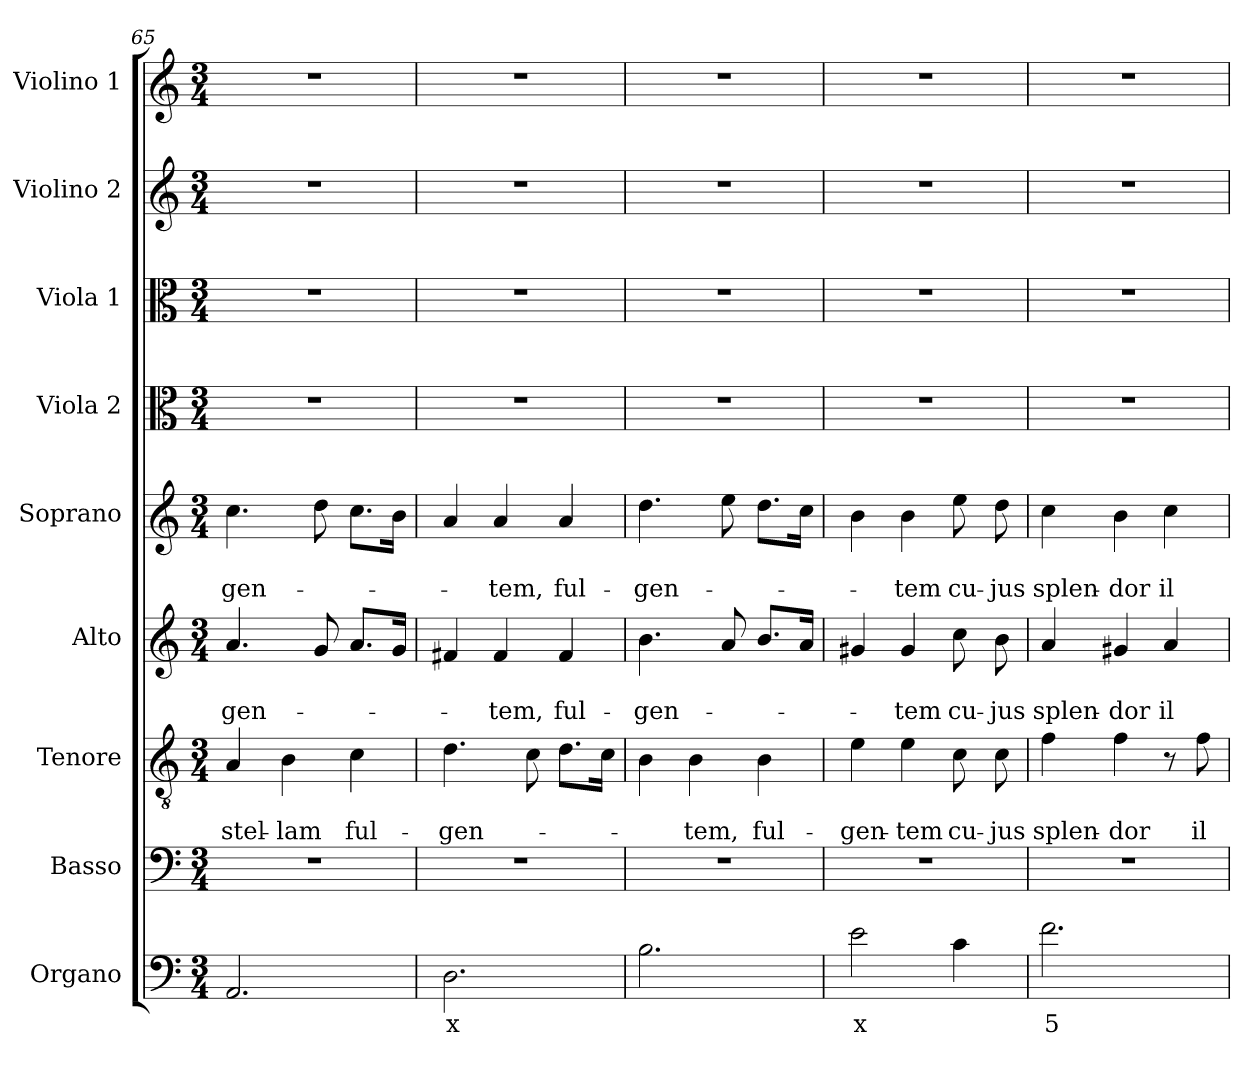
**kern	**text	**kern	**kern	**text	**text	**kern	**text	**text	**kern	**text	**text	**kern	**kern	**kern	**kern
*part9	*part9	*part8	*part7	*part7	*part7	*part6	*part6	*part6	*part5	*part5	*part5	*part4	*part3	*part2	*part1
*staff9	*staff9	*staff8	*staff7	*staff7	*staff7	*staff6	*staff6	*staff6	*staff5	*staff5	*staff5	*staff4	*staff3	*staff2	*staff1
*I"Organo	*	*I"Basso	*I"Tenore	*	*	*I"Alto	*	*	*I"Soprano	*	*	*I"Viola 2	*I"Viola 1	*I"Violino 2	*I"Violino 1
*I'Org.	*	*I'B	*I'T	*	*	*I'A	*	*	*I'S	*	*	*I'Vla. 2	*I'Vla. 1	*I'Vln. 2	*I'Vln. 1
!!LO:PB:g=z
*clefF4	*	*clefF4	*clefGv2	*	*	*clefG2	*	*	*clefG2	*	*	*clefC3	*clefC3	*clefG2	*clefG2
*k[]	*	*k[]	*k[]	*	*	*k[]	*	*	*k[]	*	*	*k[]	*k[]	*k[]	*k[]
*C:	*	*C:	*C:	*	*	*C:	*	*	*C:	*	*	*C:	*C:	*C:	*C:
*M3/4	*	*M3/4	*M3/4	*	*	*M3/4	*	*	*M3/4	*	*	*M3/4	*M3/4	*M3/4	*M3/4
=65	=65	=65	=65	=65	=65	=65	=65	=65	=65	=65	=65	=65	=65	=65	=65
!	!	!	!	!	!LO:LY:b	!	!	!LO:LY:b	!	!	!LO:LY:b	!	!	!	!
2.AA/	.	2.r	4A/	.	stel-	4.a/	.	-gen-	4.cc\	.	-gen-	2.r	2.r	2.r	2.r
!	!	!	!	!	!LO:LY:b	!	!	!	!	!	!	!	!	!	!
.	.	.	4B\	.	-lam	.	.	.	.	.	.	.	.	.	.
.	.	.	.	.	.	8g/	.	.	8dd\	.	.	.	.	.	.
!	!	!	!	!	!LO:LY:b	!	!	!	!	!	!	!	!	!	!
.	.	.	4c\	.	ful-	8.a/L	.	.	8.cc\L	.	.	.	.	.	.
.	.	.	.	.	.	16g/Jk	.	.	16b\Jk	.	.	.	.	.	.
=66	=66	=66	=66	=66	=66	=66	=66	=66	=66	=66	=66	=66	=66	=66	=66
!	!LO:LY:b	!	!	!	!LO:LY:b	!	!	!	!	!	!	!	!	!	!
2.D\	x	2.r	4.d\	.	-gen-	4f#X/	.	.	4a/	.	.	2.r	2.r	2.r	2.r
!	!	!	!	!	!	!	!	!LO:LY:b	!	!	!LO:LY:b	!	!	!	!
.	.	.	.	.	.	4f#/	.	-tem,	4a/	.	-tem,	.	.	.	.
.	.	.	8c\	.	.	.	.	.	.	.	.	.	.	.	.
!	!	!	!	!	!	!	!	!LO:LY:b	!	!	!LO:LY:b	!	!	!	!
.	.	.	8.d\L	.	.	4f#/	.	ful-	4a/	.	ful-	.	.	.	.
.	.	.	16c\Jk	.	.	.	.	.	.	.	.	.	.	.	.
=67	=67	=67	=67	=67	=67	=67	=67	=67	=67	=67	=67	=67	=67	=67	=67
!	!	!	!	!	!	!	!	!LO:LY:b	!	!	!LO:LY:b	!	!	!	!
2.B\	.	2.r	4B\	.	.	4.b\	.	-gen-	4.dd\	.	-gen-	2.r	2.r	2.r	2.r
!	!	!	!	!	!LO:LY:b	!	!	!	!	!	!	!	!	!	!
.	.	.	4B\	.	-tem,	.	.	.	.	.	.	.	.	.	.
.	.	.	.	.	.	8a/	.	.	8ee\	.	.	.	.	.	.
!	!	!	!	!	!LO:LY:b	!	!	!	!	!	!	!	!	!	!
.	.	.	4B\	.	ful-	8.b/L	.	.	8.dd\L	.	.	.	.	.	.
.	.	.	.	.	.	16a/Jk	.	.	16cc\Jk	.	.	.	.	.	.
=68	=68	=68	=68	=68	=68	=68	=68	=68	=68	=68	=68	=68	=68	=68	=68
!	!LO:LY:b	!	!	!	!LO:LY:b	!	!	!	!	!	!	!	!	!	!
2e\	x	2.r	4e\	.	-gen-	4g#X/	.	.	4b\	.	.	2.r	2.r	2.r	2.r
!	!	!	!	!	!LO:LY:b	!	!	!LO:LY:b	!	!	!LO:LY:b	!	!	!	!
.	.	.	4e\	.	-tem	4g#/	.	-tem	4b\	.	-tem	.	.	.	.
!	!	!	!	!	!LO:LY:b	!	!	!LO:LY:b	!	!	!LO:LY:b	!	!	!	!
4c\	.	.	8c\	.	cu-	8cc\	.	cu-	8ee\	.	cu-	.	.	.	.
!	!	!	!	!	!LO:LY:b	!	!	!LO:LY:b	!	!	!LO:LY:b	!	!	!	!
.	.	.	8c\	.	-jus	8b\	.	-jus	8dd\	.	-jus	.	.	.	.
=69	=69	=69	=69	=69	=69	=69	=69	=69	=69	=69	=69	=69	=69	=69	=69
!	!LO:LY:b	!	!	!	!LO:LY:b	!	!	!LO:LY:b	!	!	!LO:LY:b	!	!	!	!
2.f\	5	2.r	4f\	.	splen-	4a/	.	splen-	4cc\	.	splen-	2.r	2.r	2.r	2.r
!	!	!	!	!	!LO:LY:b	!	!	!LO:LY:b	!	!	!LO:LY:b	!	!	!	!
.	.	.	4f\	.	-dor	4g#X/	.	-dor	4b\	.	-dor	.	.	.	.
!	!	!	!	!	!	!	!	!LO:LY:b	!	!	!LO:LY:b	!	!	!	!
.	.	.	8r	.	.	4a/	.	il-	4cc\	.	il-	.	.	.	.
!	!	!	!	!	!LO:LY:b	!	!	!	!	!	!	!	!	!	!
.	.	.	8f\	.	il-	.	.	.	.	.	.	.	.	.	.
=	=	=	=	=	=	=	=	=	=	=	=	=	=	=	=
*-	*-	*-	*-	*-	*-	*-	*-	*-	*-	*-	*-	*-	*-	*-	*-
